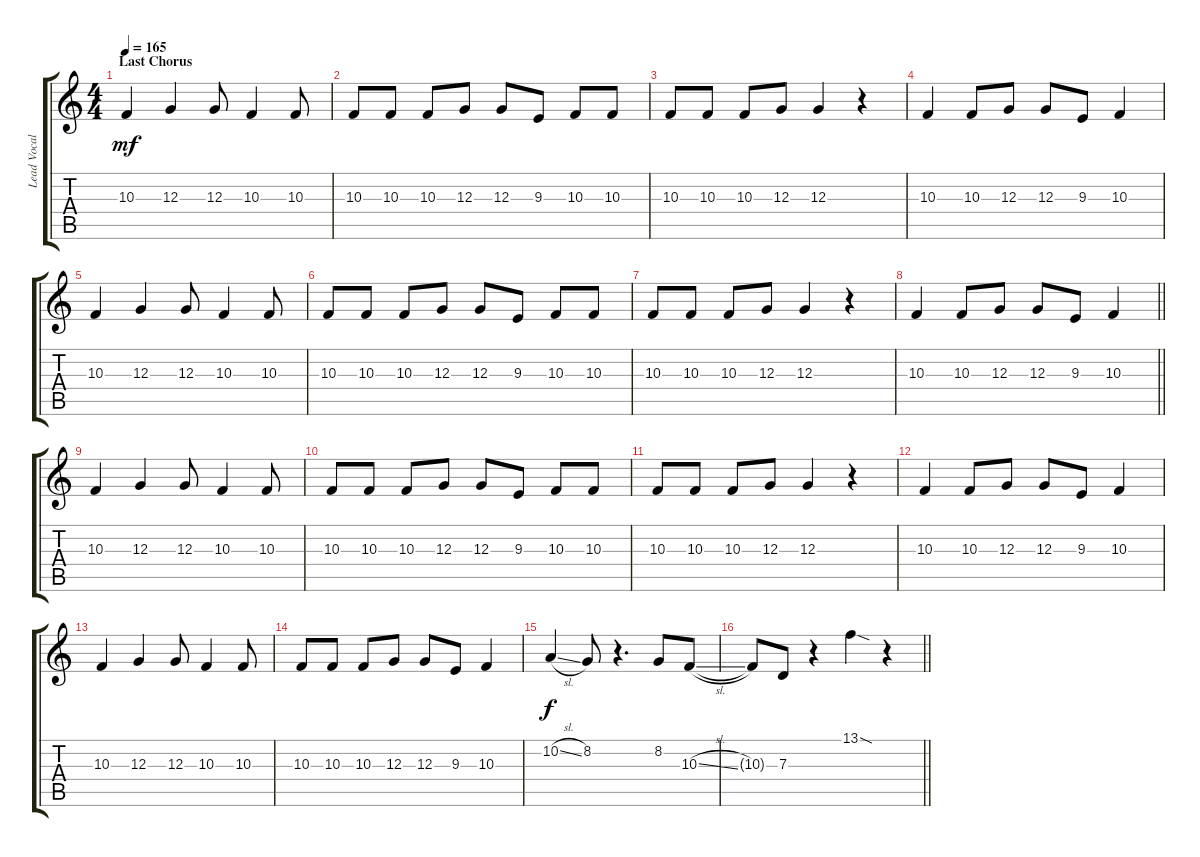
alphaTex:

\track ("Lead Vocals" "Lead Vocal") {instrument clarinet}
\staff {score tabs}
\tuning (E4 B3 G3 D3 A2 E2) {hide}
\ts (4 4)
\section ("" "Last Chorus")
\tempo 165
\clef g2
\ks c
10.3.4{dy mf} 12.3.4 12.3.8 10.3.4 10.3.8 |
10.3.8 10.3.8 10.3.8 12.3.8 12.3.8 9.3.8 10.3.8 10.3.8 |
10.3.8 10.3.8 10.3.8 12.3.8 12.3.4 r.4 |
10.3.4 10.3.8 12.3.8 12.3.8 9.3.8 10.3.4 |
10.3.4 12.3.4 12.3.8 10.3.4 10.3.8 |
10.3.8 10.3.8 10.3.8 12.3.8 12.3.8 9.3.8 10.3.8 10.3.8 |
10.3.8 10.3.8 10.3.8 12.3.8 12.3.4 r.4 |
\barLineRight lightlight
10.3.4 10.3.8 12.3.8 12.3.8 9.3.8 10.3.4 |
10.3.4 12.3.4 12.3.8 10.3.4 10.3.8 |
10.3.8 10.3.8 10.3.8 12.3.8 12.3.8 9.3.8 10.3.8 10.3.8 |
10.3.8 10.3.8 10.3.8 12.3.8 12.3.4 r.4 |
10.3.4 10.3.8 12.3.8 12.3.8 9.3.8 10.3.4 |
10.3.4 12.3.4 12.3.8 10.3.4 10.3.8 |
10.3.8 10.3.8 10.3.8 12.3.8 12.3.8 9.3.8 10.3.4 |
10.2{sl}.4{dy f} 8.2.8 r.4{d} 8.2.8 10.3{sl}.8 |
\barLineRight lightlight
10.3{t}.8 7.3.8 r.4{volume 15 instrument clarinet} 13.1{sod}.4 r.4
